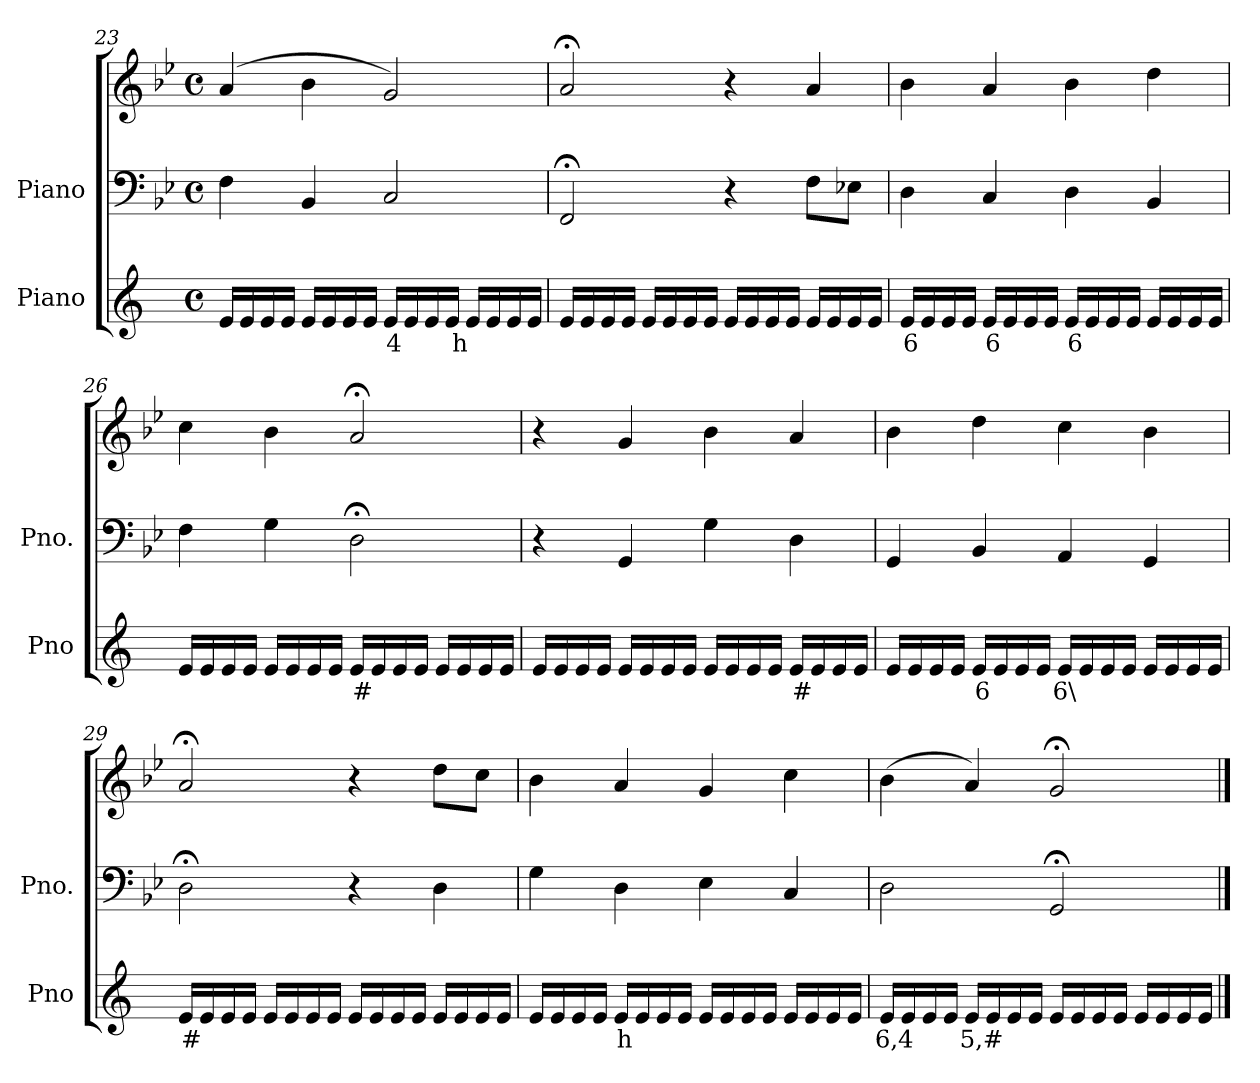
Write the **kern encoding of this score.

**kern	**text	**kern	**kern
*part2	*part2	*part1	*part1
*staff3	*staff3	*staff2	*staff1
*I"Piano	*	*I"Piano	*
*I'Pno	*	*I'Pno.	*
*clefG2	*	*clefF4	*clefG2
*k[]	*	*k[b-e-]	*k[b-e-]
*M4/4	*	*M4/4	*M4/4
*met(c)	*	*met(c)	*met(c)
=23	=23	=23	=23
16e/LL	.	4F\	(>4a/
16e/	.	.	.
16e/	.	.	.
16e/JJ	.	.	.
16e/LL	.	4BB-/	4b-\
16e/	.	.	.
16e/	.	.	.
16e/JJ	.	.	.
!	!LO:LY:b	!	!
16e/LL	4	2C/	2g/)
16e/	.	.	.
16e/	.	.	.
16e/JJ	.	.	.
!	!LO:LY:b	!	!
16e/LL	h	.	.
16e/	.	.	.
16e/	.	.	.
16e/JJ	.	.	.
=24	=24	=24	=24
16e/LL	.	2FF;</	2a;</
16e/	.	.	.
16e/	.	.	.
16e/JJ	.	.	.
16e/LL	.	.	.
16e/	.	.	.
16e/	.	.	.
16e/JJ	.	.	.
16e/LL	.	4r	4r
16e/	.	.	.
16e/	.	.	.
16e/JJ	.	.	.
16e/LL	.	8F\L	4a/
16e/	.	.	.
!	!LO:LY:b	!	!
16e/	_	8E-X\J	.
16e/JJ	.	.	.
=25	=25	=25	=25
!	!LO:LY:b	!	!
16e/LL	6	4D\	4b-\
16e/	.	.	.
16e/	.	.	.
16e/JJ	.	.	.
!	!LO:LY:b	!	!
16e/LL	6	4C/	4a/
16e/	.	.	.
16e/	.	.	.
16e/JJ	.	.	.
!	!LO:LY:b	!	!
16e/LL	6	4D\	4b-\
16e/	.	.	.
16e/	.	.	.
16e/JJ	.	.	.
16e/LL	.	4BB-/	4dd\
16e/	.	.	.
16e/	.	.	.
16e/JJ	.	.	.
=26	=26	=26	=26
16e/LL	.	4F\	4cc\
16e/	.	.	.
16e/	.	.	.
16e/JJ	.	.	.
16e/LL	.	4G\	4b-\
16e/	.	.	.
16e/	.	.	.
16e/JJ	.	.	.
!	!LO:LY:b	!	!
16e/LL	#	2D;<\	2a;</
16e/	.	.	.
16e/	.	.	.
16e/JJ	.	.	.
16e/LL	.	.	.
16e/	.	.	.
16e/	.	.	.
16e/JJ	.	.	.
=27	=27	=27	=27
16e/LL	.	4r	4r
16e/	.	.	.
16e/	.	.	.
16e/JJ	.	.	.
16e/LL	.	4GG/	4g/
16e/	.	.	.
16e/	.	.	.
16e/JJ	.	.	.
16e/LL	.	4G\	4b-\
16e/	.	.	.
16e/	.	.	.
16e/JJ	.	.	.
!	!LO:LY:b	!	!
16e/LL	#	4D\	4a/
16e/	.	.	.
16e/	.	.	.
16e/JJ	.	.	.
=28	=28	=28	=28
16e/LL	.	4GG/	4b-\
16e/	.	.	.
16e/	.	.	.
16e/JJ	.	.	.
!	!LO:LY:b	!	!
16e/LL	6	4BB-/	4dd\
16e/	.	.	.
16e/	.	.	.
16e/JJ	.	.	.
!	!LO:LY:b	!	!
16e/LL	6\	4AA/	4cc\
16e/	.	.	.
16e/	.	.	.
16e/JJ	.	.	.
16e/LL	.	4GG/	4b-\
16e/	.	.	.
16e/	.	.	.
16e/JJ	.	.	.
=29	=29	=29	=29
!	!LO:LY:b	!	!
16e/LL	#	2D;<\	2a;</
16e/	.	.	.
16e/	.	.	.
16e/JJ	.	.	.
16e/LL	.	.	.
16e/	.	.	.
16e/	.	.	.
16e/JJ	.	.	.
16e/LL	.	4r	4r
16e/	.	.	.
16e/	.	.	.
16e/JJ	.	.	.
16e/LL	.	4D\	8dd\L
16e/	.	.	.
16e/	.	.	8cc\J
16e/JJ	.	.	.
=30	=30	=30	=30
16e/LL	.	4G\	4b-\
16e/	.	.	.
16e/	.	.	.
16e/JJ	.	.	.
!	!LO:LY:b	!	!
16e/LL	h	4D\	4a/
16e/	.	.	.
16e/	.	.	.
16e/JJ	.	.	.
16e/LL	.	4E-\	4g/
16e/	.	.	.
16e/	.	.	.
16e/JJ	.	.	.
16e/LL	.	4C/	4cc\
16e/	.	.	.
16e/	.	.	.
16e/JJ	.	.	.
=31	=31	=31	=31
!	!LO:LY:b	!	!
16e/LL	6,4	2D\	(>4b-\
16e/	.	.	.
16e/	.	.	.
16e/JJ	.	.	.
!	!LO:LY:b	!	!
16e/LL	5,#	.	4a/)
16e/	.	.	.
16e/	.	.	.
16e/JJ	.	.	.
16e/LL	.	2GG;</	2g;</
16e/	.	.	.
16e/	.	.	.
16e/JJ	.	.	.
16e/LL	.	.	.
16e/	.	.	.
16e/	.	.	.
16e/JJ	.	.	.
==	==	==	==
*-	*-	*-	*-
